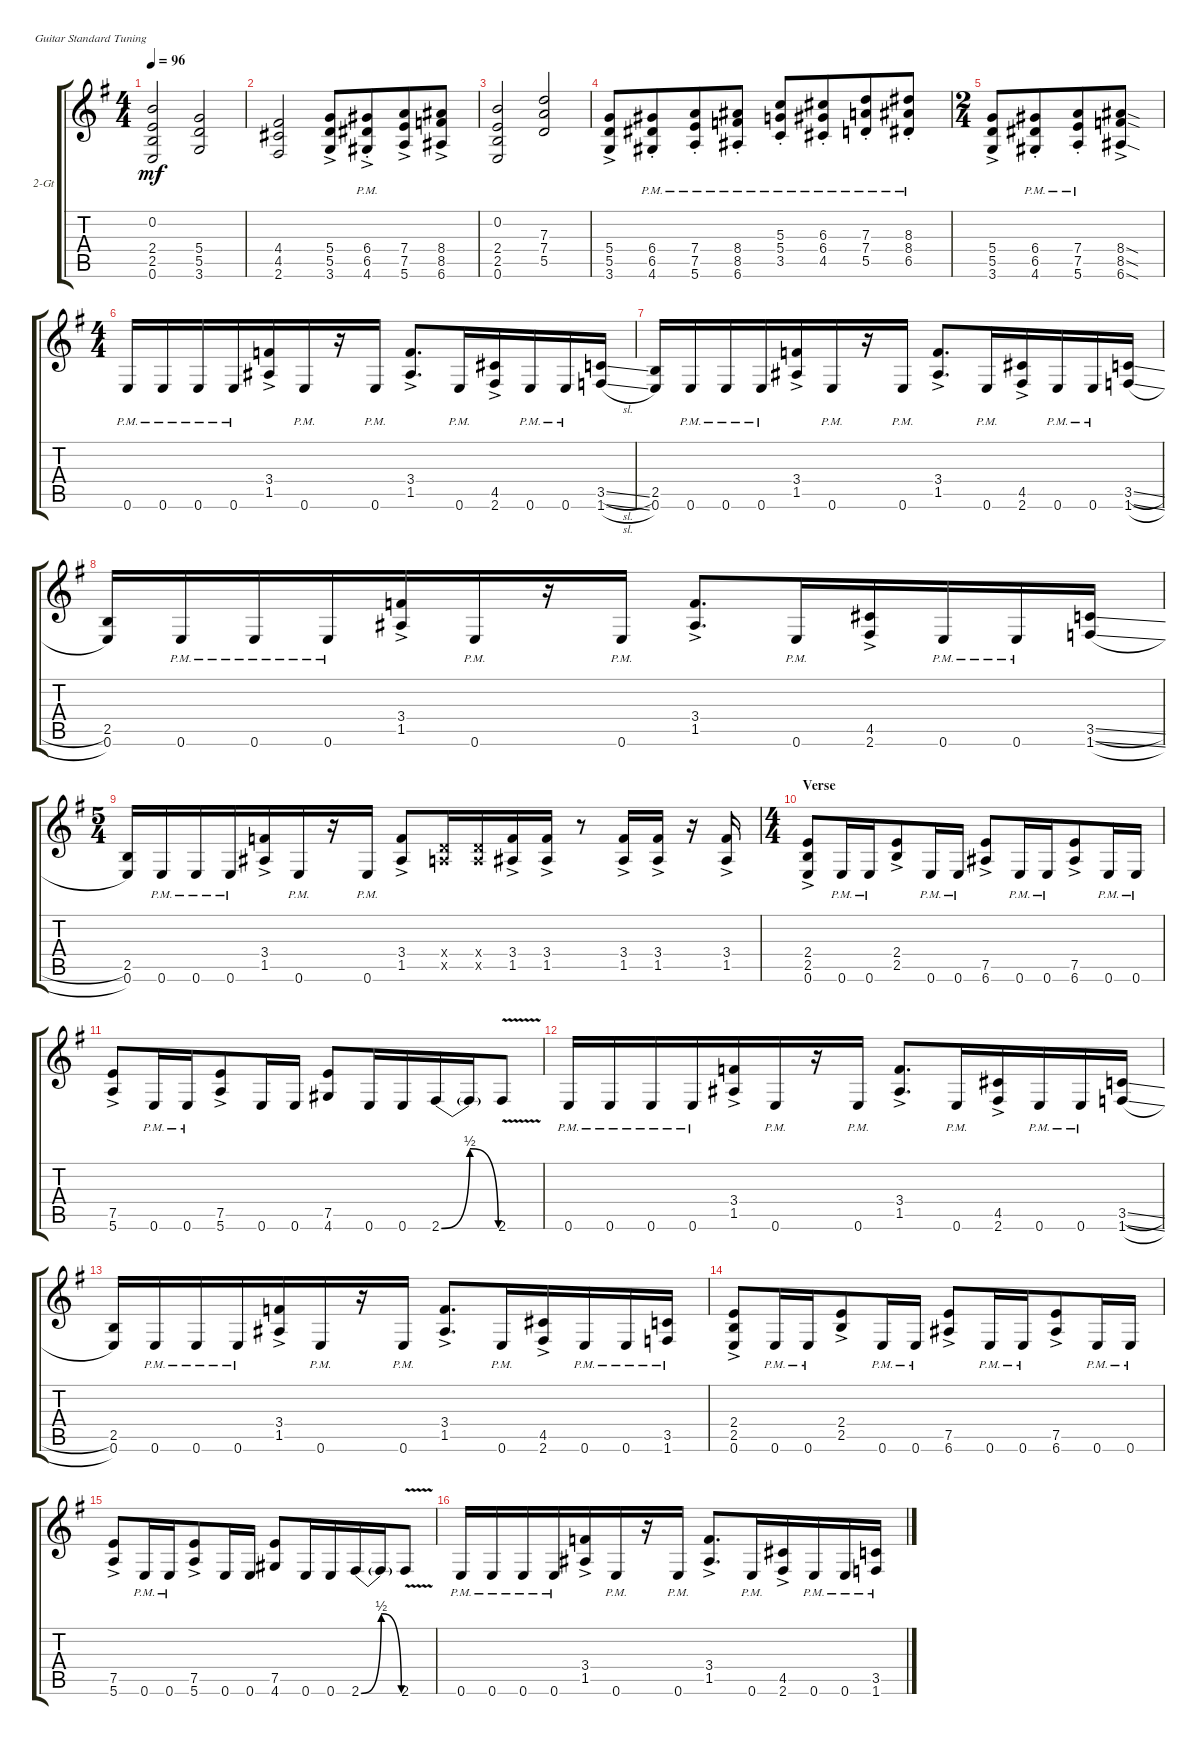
\bracketExtendMode groupsimilarinstruments
\firstSystemTrackNameOrientation horizontal
\otherSystemsTrackNameOrientation horizontal
\track ("2-Gt" "2-Gt") {instrument distortionguitar}
\staff {score tabs}
\tuning (E4 B3 G3 D3 A2 E2)
\ts (4 4)
\beaming (8 4 4)
\tempo 96
\clef g2
\scale
1.08575
\ks g
(0.2 2.4 2.5 0.6).2{dy mf} (5.4 5.5 3.6).2 |
\scale
0.91425 (4.4 4.5 2.6).2 (5.4{ac} 5.5{ac} 3.6{ac}).8 (6.4{ac pm st} 6.5{ac pm st} 4.6{ac pm st}).8 (7.4{ac} 7.5{ac} 5.6{ac}).8 (8.4{ac} 8.5{ac} 6.6{ac}).8 |
\scale
1.05549 (0.2 2.4 2.5 0.6).2 (7.3 7.4 5.5).2 |
\scale
0.944515 (5.4{ac} 5.5{ac} 3.6{ac}).8 (6.4{pm st} 6.5{pm st} 4.6{pm st}).8 (7.4{pm st} 7.5{pm st} 5.6{pm st}).8 (8.4{pm st} 8.5{pm st} 6.6{pm st}).8 (5.3{pm st} 5.4{pm st} 3.5{pm st}).8 (6.3{pm st} 6.4{pm st} 4.5{pm st}).8 (7.3{pm st} 7.4{pm st} 5.5{pm st}).8 (8.3{pm st} 8.4{pm st} 6.5{pm st}).8 |
\ts (2 4)
\beaming (8 4 4)
\scale
1.08575 (5.4{ac} 5.5{ac} 3.6{ac}).8 (6.4{pm st} 6.5{pm st} 4.6{pm st}).8 (7.4{pm st} 7.5{pm st} 5.6{pm st}).8 (8.4{sod ac} 8.5{sod ac} 6.6{sod ac}).8 |
\ts (4 4)
\beaming (8 4 4)
\scale
0.91425 0.6{pm}.16 0.6{pm}.16 0.6{pm}.16 0.6{pm}.16 (3.4{ac} 1.5{ac}).16 0.6{pm}.16 r.16 0.6{pm}.16 (3.4{ac} 1.5{ac}).8{d} 0.6{pm}.16 (4.5{ac} 2.6{ac}).16 0.6{pm}.16 0.6{pm}.16 (3.5{sl} 1.6{sl}).16 |
\scale
1.05549 (2.5 0.6).16 0.6{pm}.16 0.6{pm}.16 0.6{pm}.16 (3.4{ac} 1.5{ac}).16 0.6{pm}.16 r.16 0.6{pm}.16 (3.4{ac} 1.5{ac}).8{d} 0.6{pm}.16 (4.5{ac} 2.6{ac}).16 0.6{pm}.16 0.6{pm}.16 (3.5{sl} 1.6{sl}).16 |
\scale
0.944515 (2.5 0.6).16 0.6{pm}.16 0.6{pm}.16 0.6{pm}.16 (3.4{ac} 1.5{ac}).16 0.6{pm}.16 r.16 0.6{pm}.16 (3.4{ac} 1.5{ac}).8{d} 0.6{pm}.16 (4.5{ac} 2.6{ac}).16 0.6{pm}.16 0.6{pm}.16 (3.5{sl} 1.6{sl}).16 |
\ts (5 4)
\beaming (8 4 4)
\scale
1.08575 (2.5 0.6).16 0.6{pm}.16 0.6{pm}.16 0.6{pm}.16 (3.4{ac} 1.5{ac}).16 0.6{pm}.16 r.16 0.6{pm}.16 (3.4{ac} 1.5{ac}).8 (0.4{x} 0.5{x}).16 (0.4{x} 0.5{x}).16 (3.4{ac} 1.5{ac}).16 (3.4{ac} 1.5{ac}).16 r.8 (3.4{ac} 1.5{ac}).16 (3.4{ac} 1.5{ac}).16 r.16 (3.4{ac} 1.5{ac}).16 |
\ts (4 4)
\beaming (8 4 4)
\section ("" "Verse")
\scale
0.91425 (2.4{ac} 2.5{ac} 0.6{ac}).8 0.6{pm}.16 0.6{pm}.16 (2.4{ac} 2.5{ac}).8 0.6{pm}.16 0.6{pm}.16 (7.5{ac} 6.6{ac}).8 0.6{pm}.16 0.6{pm}.16 (7.5{ac} 6.6{ac}).8 0.6{pm}.16 0.6{pm}.16 |
\scale
1.05549 (7.5{ac} 5.6{ac}).8 0.6{pm}.16 0.6{pm}.16 (7.5{ac} 5.6{ac}).8 0.6.16 0.6.16 (7.5 4.6).8 0.6.16 0.6.16 2.6{be (bendrelease 0 0 9.6 2 20.4 2 30 0)}.16 2.6{t}.16 2.6{v}.8 |
\scale
0.944515 0.6{pm}.16 0.6{pm}.16 0.6{pm}.16 0.6{pm}.16 (3.4{ac} 1.5{ac}).16 0.6{pm}.16 r.16 0.6{pm}.16 (3.4{ac} 1.5{ac}).8{d} 0.6{pm}.16 (4.5{ac} 2.6{ac}).16 0.6{pm}.16 0.6{pm}.16 (3.5{sl} 1.6{sl}).16 |
\scale
1.05549 (2.5 0.6).16 0.6{pm}.16 0.6{pm}.16 0.6{pm}.16 (3.4{ac} 1.5{ac}).16 0.6{pm}.16 r.16 0.6{pm}.16 (3.4{ac} 1.5{ac}).8{d} 0.6{pm}.16 (4.5{ac} 2.6{ac}).16 0.6{pm}.16 0.6{pm}.16 (3.5{pm} 1.6{pm}).16 |
\scale
0.944515 (2.4{ac} 2.5{ac} 0.6{ac}).8 0.6{pm}.16 0.6{pm}.16 (2.4{ac} 2.5{ac}).8 0.6{pm}.16 0.6{pm}.16 (7.5{ac} 6.6{ac}).8 0.6{pm}.16 0.6{pm}.16 (7.5{ac} 6.6{ac}).8 0.6{pm}.16 0.6{pm}.16 |
\scale
1.05549 (7.5{ac} 5.6{ac}).8 0.6{pm}.16 0.6{pm}.16 (7.5{ac} 5.6{ac}).8 0.6.16 0.6.16 (7.5 4.6).8 0.6.16 0.6.16 2.6{be (bendrelease 0 0 12 2 20.4 2 30 0)}.16 2.6{t}.16 2.6{v}.8 |
\scale
0.944515 0.6{pm}.16 0.6{pm}.16 0.6{pm}.16 0.6{pm}.16 (3.4{ac} 1.5{ac}).16 0.6{pm}.16 r.16 0.6{pm}.16 (3.4{ac} 1.5{ac}).8{d} 0.6{pm}.16 (4.5{ac} 2.6{ac}).16 0.6{pm}.16 0.6{pm}.16 (3.5{pm} 1.6{pm}).16
